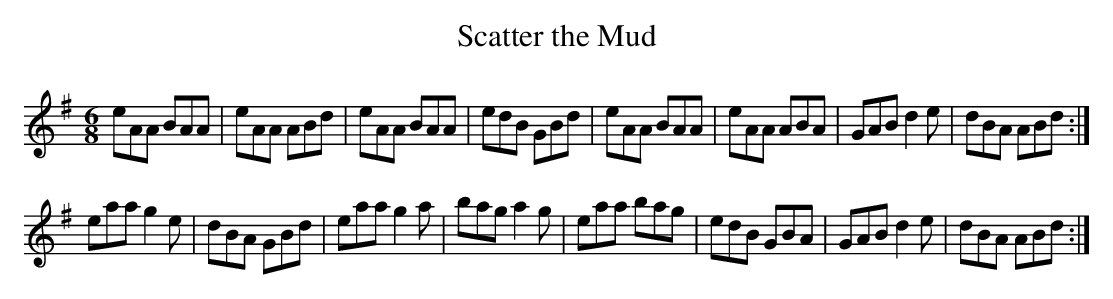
X:1
T:Scatter the Mud
M:6/8
K:ADor
eAA BAA|eAA ABd|eAA BAA|edB GBd|eAA BAA|eAA ABA|GAB d2e|dBA ABd:|
eaa g2e|dBA GBd|eaa g2a|bag a2g|eaa bag|edB GBA|GAB d2e|dBA ABd:|
